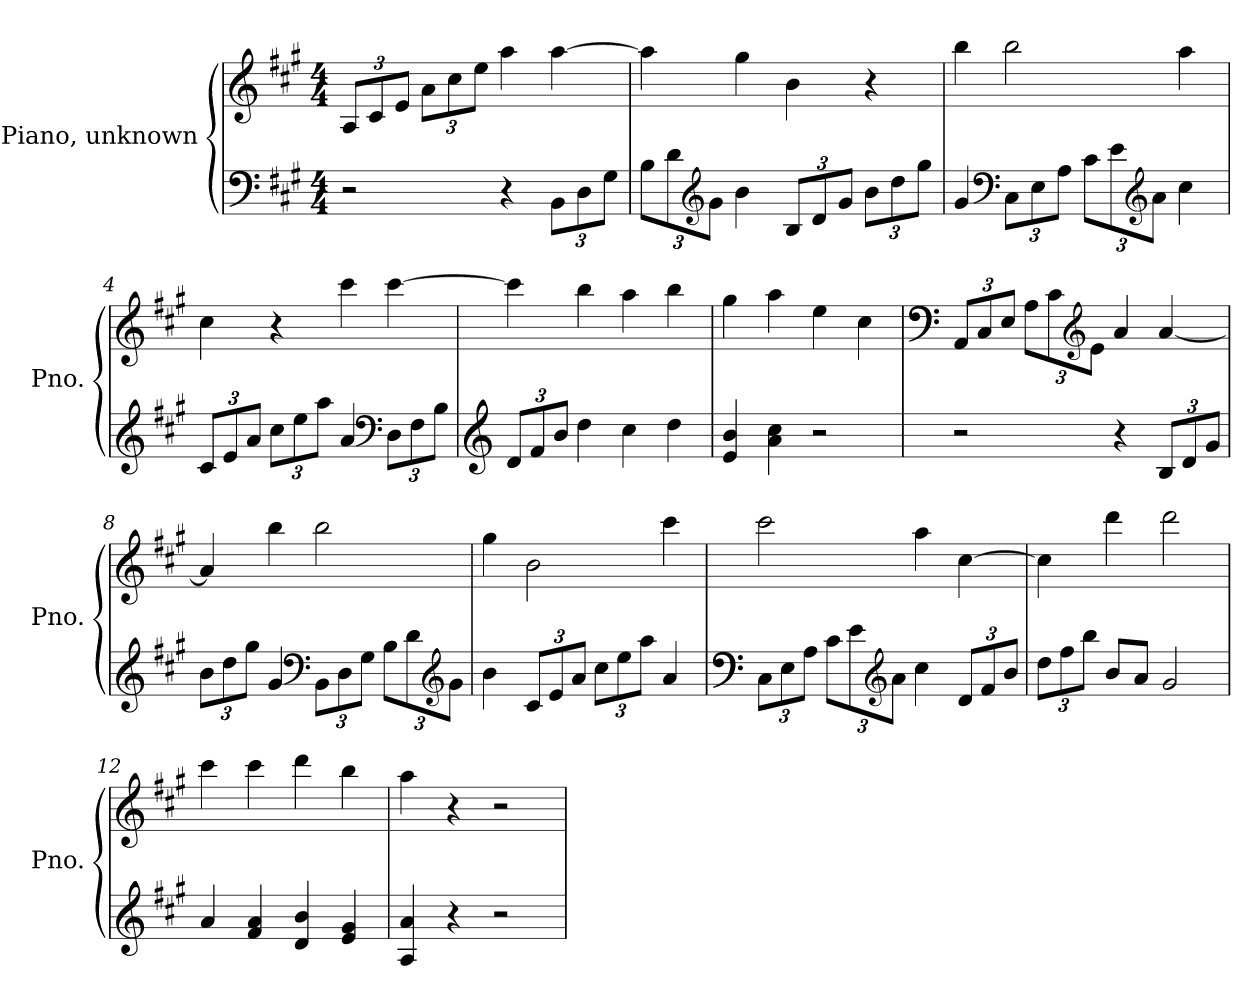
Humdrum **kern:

**kern	**kern
*part1	*part1
*staff2	*staff1
*I"Piano, unknown	*
*I'Pno.	*
*clefF4	*clefG2
*k[f#c#g#]	*k[f#c#g#]
*M4/4	*M4/4
*MM120	*MM120
*	*Xbrackettup
=1	=1
2r	12A/L
.	12c#/
.	12e/J
.	12a\L
.	12cc#\
.	12ee\J
4r	4aa\
*Xbrackettup	*
12BB\L	[4aa\
12D\	.
12G#\J	.
=2	=2
12B\L	4aa\]
12d\	.
*clefG2	*
12g#\J	.
4b\	4gg#\
12B/L	4b\
12d/	.
12g#/J	.
12b\L	4r
12dd\	.
12gg#\J	.
=3	=3
4g#/	4bb\
*clefF4	*
12C#\L	2bb\
12E\	.
12A\J	.
12c#\L	.
12e\	.
*clefG2	*
12a\J	.
4cc#\	4aa\
!!LO:LB:g=z
=4	=4
12c#/L	4cc#\
12e/	.
12a/J	.
12cc#\L	4r
12ee\	.
12aa\J	.
4a/	4ccc#\
*clefF4	*
12D\L	[4ccc#\
12F#\	.
12B\J	.
=5	=5
*clefG2	*
12d/L	4ccc#\]
12f#/	.
12b/J	.
4dd\	4bb\
4cc#\	4aa\
4dd\	4bb\
=6	=6
4e/ 4b/	4gg#\
4a\ 4cc#\	4aa\
2r	4ee\
.	4cc#\
=7	=7
*	*clefF4
2r	12AA/L
.	12C#/
.	12E/J
.	12A\L
.	12c#\
*	*clefG2
.	12e\J
4r	4a/
12B/L	[4a/
12d/	.
12g#/J	.
!!LO:LB:g=z
=8	=8
12b\L	4a/]
12dd\	.
12gg#\J	.
4g#/	4bb\
*clefF4	*
12BB\L	2bb\
12D\	.
12G#\J	.
12B\L	.
12d\	.
*clefG2	*
12g#\J	.
=9	=9
4b\	4gg#\
12c#/L	2b\
12e/	.
12a/J	.
12cc#\L	.
12ee\	.
12aa\J	.
4a/	4ccc#\
=10	=10
*clefF4	*
12C#\L	2ccc#\
12E\	.
12A\J	.
12c#\L	.
12e\	.
*clefG2	*
12a\J	.
4cc#\	4aa\
12d/L	[4cc#\
12f#/	.
12b/J	.
=11	=11
12dd\L	4cc#\]
12ff#\	.
12bb\J	.
8b/L	4ddd\
8a/J	.
2g#/	2ddd\
!!LO:LB:g=z
=12	=12
4a/	4ccc#\
4f#/ 4a/	4ccc#\
4d/ 4b/	4ddd\
4e/ 4g#/	4bb\
=13	=13
4A/ 4a/	4aa\
4r	4r
2r	2r
=	=
*-	*-
